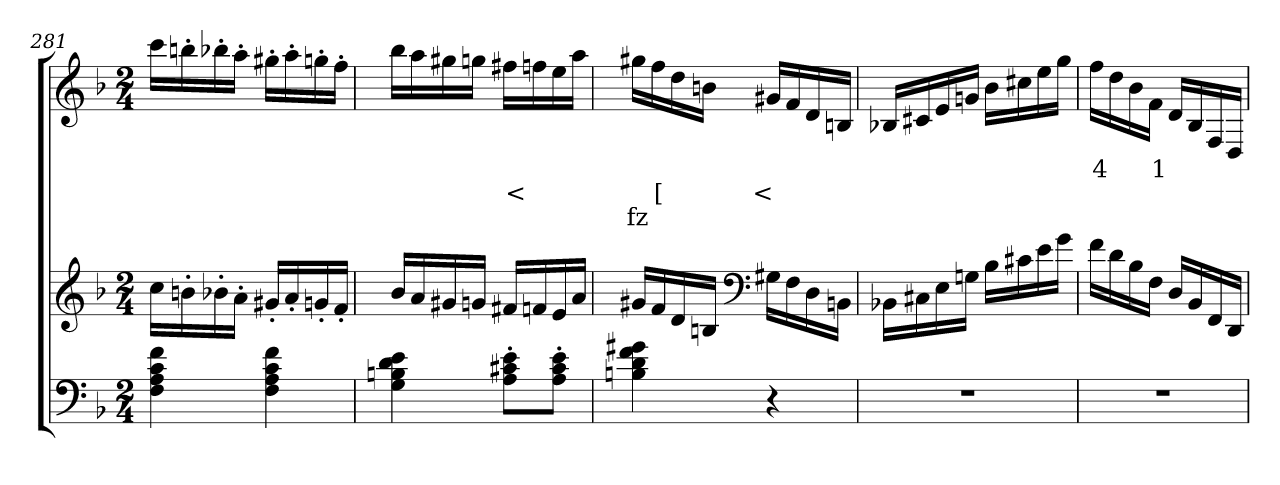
**kern	**kern	**kern	**text	**text	**text
*part3	*part2	*part1	*part1	*part1	*part1
*staff3	*staff2	*staff1	*staff1	*staff1	*staff1
*clefF4	*clefG2	*clefG2	*	*	*
*k[b-]	*k[b-]	*k[b-]	*	*	*
*M2/4	*M2/4	*M2/4	*	*	*
=281	=281	=281	=281	=281	=281
4f 4c 4A 4F	16ccLL	16cccLL	.	.	.
.	16bn'>	16bbn'>	.	.	.
.	16b-X'>	16bb-X'>	.	.	.
.	16a'>JJ	16aa'>JJ	.	.	.
4f 4c 4A 4F	16g#X'>LL	16gg#X'>LL	.	.	.
.	16a'>	16aa'>	.	.	.
.	16gn'>	16ggn'>	.	.	.
.	16f'>JJ	16ff'>JJ	.	.	.
=282	=282	=282	=282	=282	=282
4e 4d 4Bn 4G	16b-LL	16bb-LL	.	.	.
.	16a	16aa	.	.	.
.	16g#X	16gg#X	.	.	.
.	16gnJJ	16ggnJJ	.	.	.
8e'> 8c#X'> 8A'>L	16f#XLL	16ff#XLL	.	<	.
.	16fn	16ffn	.	.	.
8e'> 8c#'> 8A'>J	16e	16ee	.	.	.
.	16aJJ	16aaJJ	.	.	.
=283	=283	=283	=283	=283	=283
4g#X 4f 4d 4Bn	16g#XLL	16gg#XLL	.	.	fz
.	16f	16ff	.	[	.
.	16d	16dd	.	.	.
.	16BnJJ	16bnJJ	.	.	.
*	*clefF4	*	*	*	*
4r	16G#LL	16g#LL	.	<	.
.	16F	16f	.	.	.
.	16D	16d	.	.	.
.	16BBnJJ	16BnJJ	.	.	.
=284	=284	=284	=284	=284	=284
2r	16BB-XLL	16B-XLL	.	.	.
.	16C#X	16c#X	.	.	.
.	16E	16e	.	.	.
.	16GnJJ	16gnJJ	.	.	.
.	16B-LL	16b-LL	.	.	.
.	16c#	16cc#	.	.	.
.	16e	16ee	.	.	.
.	16gJJ	16ggJJ	.	.	.
=285	=285	=285	=285	=285	=285
2r	16fLL	16ffLL	4	.	.
.	16d	16dd	.	.	.
.	16B-	16b-	.	.	.
.	16FJJ	16fJJ	1	.	.
.	16DLL	16dLL	.	.	.
.	16BB-	16B-	.	.	.
.	16FF	16F	.	.	.
.	16DDJJ	16DJJ	.	.	.
=	=	=	=	=	=
*-	*-	*-	*-	*-	*-
